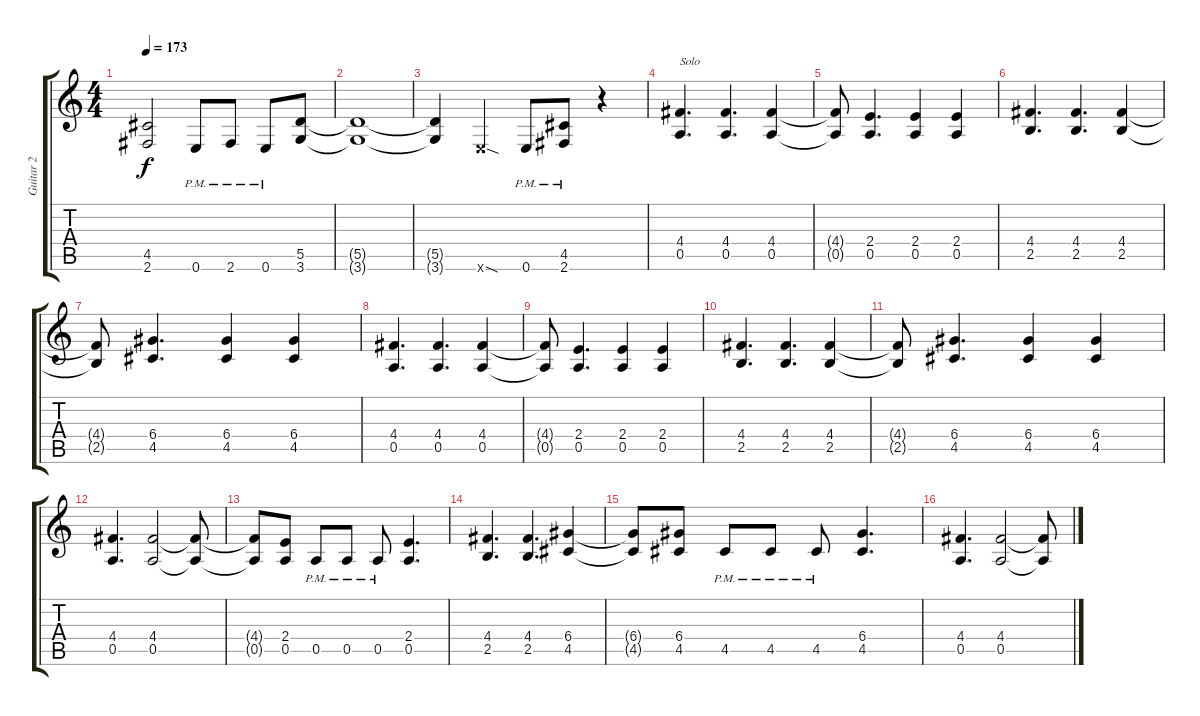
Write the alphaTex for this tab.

\track ("Guitar 2" "Guitar 2") {instrument overdrivenguitar}
\staff {score tabs}
\tuning (E4 B3 G3 D3 A2 E2) {hide}
\ts (4 4)
\tempo 173
\clef g2
\ks c
(4.5{t} 2.6{t}).2{dy f} 0.6{pm}.8 2.6{pm}.8 0.6{pm}.8 (5.5 3.6).8 |
(5.5{t} 3.6{t}).1 |
(5.5{t} 3.6{t}).4 0.6{sod x}.4 0.6{pm}.8 (4.5{pm} 2.6{pm}).8 r.4 |
(4.4 0.5).4{d txt "Solo"} (4.4 0.5).4{d} (4.4 0.5).4 |
(4.4{t} 0.5{t}).8 (2.4 0.5).4{d} (2.4 0.5).4 (2.4 0.5).4 |
(4.4 2.5).4{d} (4.4 2.5).4{d} (4.4 2.5).4 |
(4.4{t} 2.5{t}).8 (6.4 4.5).4{d} (6.4 4.5).4 (6.4 4.5).4 |
(4.4 0.5).4{d} (4.4 0.5).4{d} (4.4 0.5).4 |
(4.4{t} 0.5{t}).8 (2.4 0.5).4{d} (2.4 0.5).4 (2.4 0.5).4 |
(4.4 2.5).4{d} (4.4 2.5).4{d} (4.4 2.5).4 |
(4.4{t} 2.5{t}).8 (6.4 4.5).4{d} (6.4 4.5).4 (6.4 4.5).4 |
(4.4 0.5).4{d} (4.4 0.5).2 (4.4{t} 0.5{t}).8 |
(4.4{t} 0.5{t}).8 (2.4 0.5).8 0.5{pm}.8 0.5{pm}.8 0.5{pm}.8 (2.4 0.5).4{d} |
(4.4 2.5).4{d} (4.4 2.5).4{d} (6.4 4.5).4 |
(6.4{t} 4.5{t}).8 (6.4 4.5).8 4.5{pm}.8 4.5{pm}.8 4.5{pm}.8 (6.4 4.5).4{d} |
(4.4 0.5).4{d} (4.4 0.5).2 (4.4{t} 0.5{t}).8
